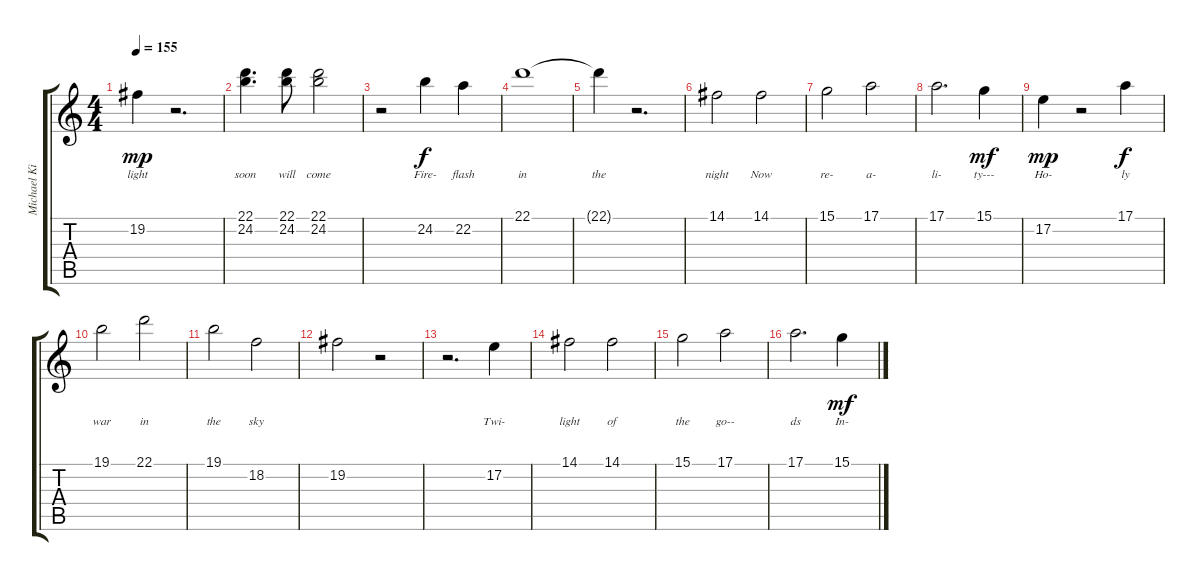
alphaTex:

\track ("Michael Kiske" "Michael Ki") {instrument lead6voice}
\staff {score tabs}
\tuning (E4 B3 G3 D3 A2 E2) {hide}
\ts (4 4)
\tempo 155
\clef g2
\ks c
19.2.4{lyrics (0 "light") lyrics (1 "") lyrics (2 "") lyrics (3 "") lyrics (4 "") dy mp} r.2{d} |
(22.1 24.2).4{d lyrics (0 "soon") lyrics (1 "") lyrics (2 "") lyrics (3 "") lyrics (4 "")} (22.1 24.2).8{lyrics (0 "will") lyrics (1 "") lyrics (2 "") lyrics (3 "") lyrics (4 "")} (22.1 24.2).2{lyrics (0 "come") lyrics (1 "") lyrics (2 "") lyrics (3 "") lyrics (4 "")} |
r.2 24.2.4{lyrics (0 "Fire-") lyrics (1 "") lyrics (2 "") lyrics (3 "") lyrics (4 "") dy f} 22.2.4{lyrics (0 "flash") lyrics (1 "") lyrics (2 "") lyrics (3 "") lyrics (4 "")} |
22.1.1{lyrics (0 "in") lyrics (1 "") lyrics (2 "") lyrics (3 "") lyrics (4 "")} |
22.1{t}.4{lyrics (0 "the") lyrics (1 "") lyrics (2 "") lyrics (3 "") lyrics (4 "")} r.2{d} |
14.1.2{lyrics (0 "night") lyrics (1 "") lyrics (2 "") lyrics (3 "") lyrics (4 "")} 14.1.2{lyrics (0 "Now") lyrics (1 "") lyrics (2 "") lyrics (3 "") lyrics (4 "")} |
15.1.2{lyrics (0 "re-") lyrics (1 "") lyrics (2 "") lyrics (3 "") lyrics (4 "")} 17.1.2{lyrics (0 "a-") lyrics (1 "") lyrics (2 "") lyrics (3 "") lyrics (4 "")} |
17.1.2{d lyrics (0 "li-") lyrics (1 "") lyrics (2 "") lyrics (3 "") lyrics (4 "")} 15.1.4{lyrics (0 "ty---") lyrics (1 "") lyrics (2 "") lyrics (3 "") lyrics (4 "") dy mf} |
17.2.4{lyrics (0 "Ho-") lyrics (1 "") lyrics (2 "") lyrics (3 "") lyrics (4 "") dy mp} r.2 17.1.4{lyrics (0 "ly") lyrics (1 "") lyrics (2 "") lyrics (3 "") lyrics (4 "") dy f} |
19.1.2{lyrics (0 "war") lyrics (1 "") lyrics (2 "") lyrics (3 "") lyrics (4 "")} 22.1.2{lyrics (0 "in") lyrics (1 "") lyrics (2 "") lyrics (3 "") lyrics (4 "")} |
19.1.2{lyrics (0 "the") lyrics (1 "") lyrics (2 "") lyrics (3 "") lyrics (4 "")} 18.2.2{lyrics (0 "sky") lyrics (1 "") lyrics (2 "") lyrics (3 "") lyrics (4 "")} |
19.2.2{lyrics (0 "") lyrics (1 "") lyrics (2 "") lyrics (3 "") lyrics (4 "")} r.2 |
r.2{d} 17.2.4{lyrics (0 "Twi-") lyrics (1 "") lyrics (2 "") lyrics (3 "") lyrics (4 "")} |
14.1.2{lyrics (0 "light") lyrics (1 "") lyrics (2 "") lyrics (3 "") lyrics (4 "")} 14.1.2{lyrics (0 "of") lyrics (1 "") lyrics (2 "") lyrics (3 "") lyrics (4 "")} |
15.1.2{lyrics (0 "the") lyrics (1 "") lyrics (2 "") lyrics (3 "") lyrics (4 "")} 17.1.2{lyrics (0 "go--") lyrics (1 "") lyrics (2 "") lyrics (3 "") lyrics (4 "")} |
17.1.2{d lyrics (0 "ds") lyrics (1 "") lyrics (2 "") lyrics (3 "") lyrics (4 "")} 15.1.4{lyrics (0 "In-") lyrics (1 "") lyrics (2 "") lyrics (3 "") lyrics (4 "") dy mf}
